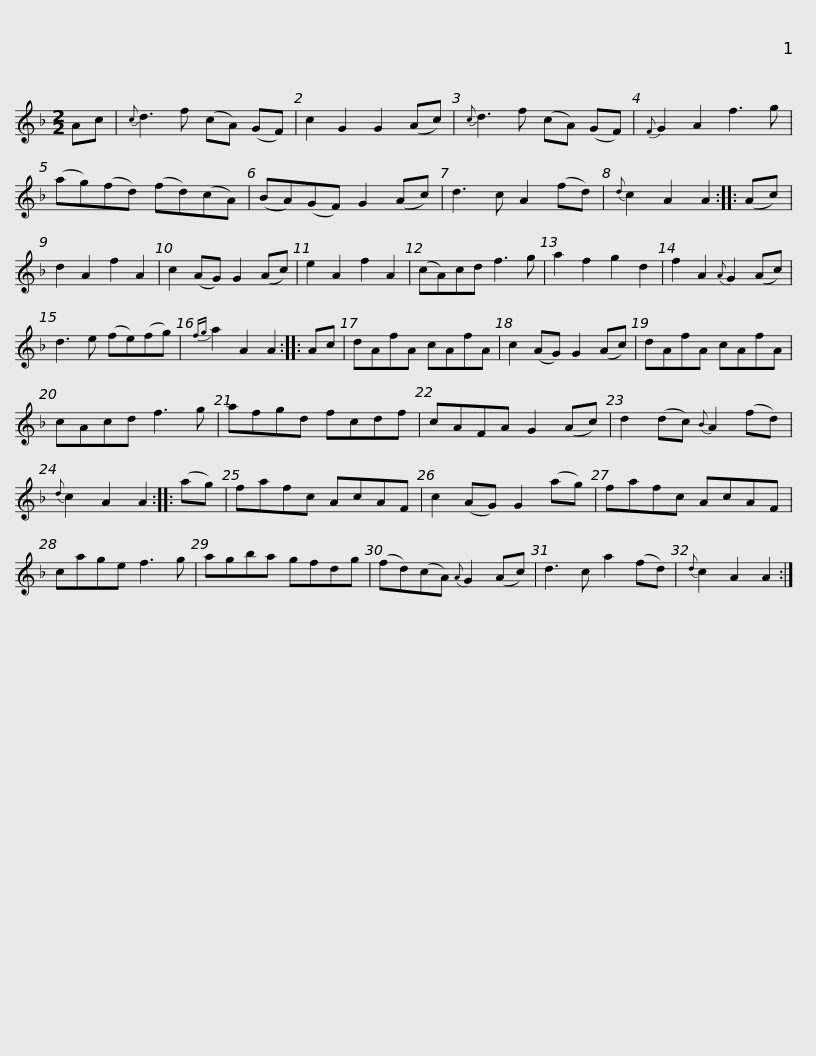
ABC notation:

X:1
L:1/8
M:2/2
I:linebreak $
K:Dmin
V:1 treble
V:1
 Ac |{c} d3 f (cA) (GF) | c2 G2 G2 (Ac) |{c} d3 f (cA) (GF) |{F} G2 A2 f3 g | %5
 (ag)(fd) (fd)(cA) | (BA)(GF) G2 (Ac) |$ d3 c A2 (fd) |{d} c2 A2 A2 :: (Ac) | %10
 d2 A2 f2 A2 | c2 (AG) G2 (Ac) | e2 A2 f2 A2 | (cA)cd f3 g | a2 f2 g2 d2 | %15
 f2 A2{A} G2 (Ac) |$ d3 e (fe)(fg) |{fg} a2 A2 A2 :: Ac | dAfA cAfA | %20
 c2 (AG) G2 (Ac) | dAfA cAfA | cAcd f3 g |$ afgd fcdf | cAFA G2 (Ac) | %25
 d2 (dc){B} A2 (fd) |{d} c2 A2 A2 :: (ag) | fafc AcAF | c2 (AG) G2 (ag) |$ %30
 fafc AcAF | cage f3 g | agba gfdg | (fd)(cA){A} G2 (Ac) | d3 c a2 (fd) | %35
{d} c2 A2 A2 :| %36
